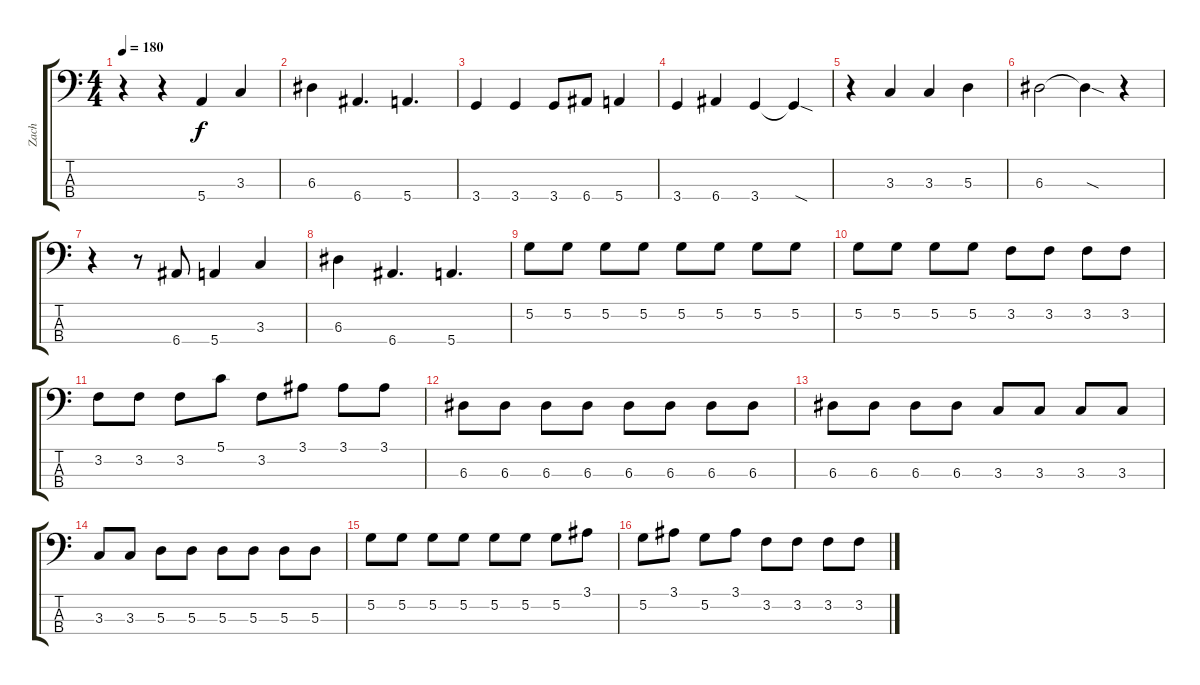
\track ("Zach" "Zach") {instrument electricbassfinger}
\staff {score tabs}
\tuning (G2 D2 A1 E1) {hide}
\ts (4 4)
\tempo 180
\clef f4
\ks c
r.4{dy f} r.4 5.4.4 3.3.4 |
6.3.4 6.4.4{d} 5.4.4{d} |
3.4.4 3.4.4 3.4.8 6.4.8 5.4.4 |
3.4.4 6.4.4 3.4.4 3.4{sod t}.4 |
r.4 3.3.4 3.3.4 5.3.4 |
6.3.2 6.3{sod t}.4 r.4 |
r.4 r.8 6.4.8 5.4.4 3.3.4 |
6.3.4 6.4.4{d} 5.4.4{d} |
5.2.8 5.2.8 5.2.8 5.2.8 5.2.8 5.2.8 5.2.8 5.2.8 |
5.2.8 5.2.8 5.2.8 5.2.8 3.2.8 3.2.8 3.2.8 3.2.8 |
3.2.8 3.2.8 3.2.8 5.1.8 3.2.8 3.1.8 3.1.8 3.1.8 |
6.3.8 6.3.8 6.3.8 6.3.8 6.3.8 6.3.8 6.3.8 6.3.8 |
6.3.8 6.3.8 6.3.8 6.3.8 3.3.8 3.3.8 3.3.8 3.3.8 |
3.3.8 3.3.8 5.3.8 5.3.8 5.3.8 5.3.8 5.3.8 5.3.8 |
5.2.8 5.2.8 5.2.8 5.2.8 5.2.8 5.2.8 5.2.8 3.1.8 |
5.2.8 3.1.8 5.2.8 3.1.8 3.2.8 3.2.8 3.2.8 3.2.8
